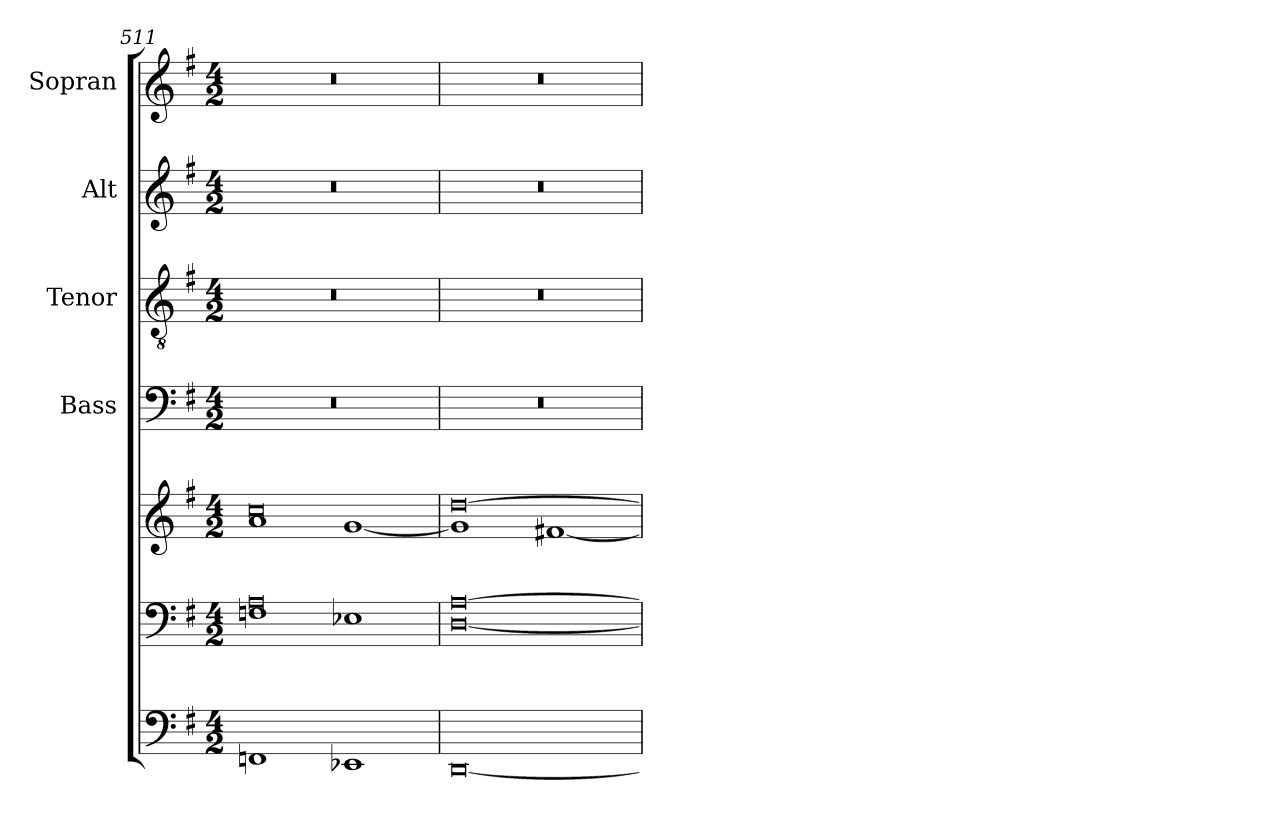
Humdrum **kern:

**kern	**kern	**kern	**kern	**kern	**kern	**kern
*part6	*part5	*part5	*part4	*part3	*part2	*part1
*staff7	*staff6	*staff5	*staff4	*staff3	*staff2	*staff1
*	*	*	*I"Bass	*I"Tenor	*I"Alt	*I"Sopran
*	*	*	*I'B.	*I'T.	*I'A.	*I'S.
!!LO:PB:g=z
*clefF4	*clefF4	*clefG2	*clefF4	*clefGv2	*clefG2	*clefG2
*k[f#]	*k[f#]	*k[f#]	*k[f#]	*k[f#]	*k[f#]	*k[f#]
*G:	*G:	*G:	*G:	*G:	*G:	*G:
*M4/2	*M4/2	*M4/2	*M4/2	*M4/2	*M4/2	*M4/2
=511	=511	=511	=511	=511	=511	=511
*	*^	*^	*	*	*	*
1FFn	0A	1Fn	0cc	1a	0r	0r	0r	0r
1EE-X	.	1E-X	.	[<1g	.	.	.	.
*	*v	*v	*	*	*	*	*	*
=512	=512	=512	=512	=512	=512	=512	=512
[0DD	[0D [0A	[>0dd	1g]	0r	0r	0r	0r
.	.	.	[<1f#X	.	.	.	.
*	*	*v	*v	*	*	*	*
=	=	=	=	=	=	=
*-	*-	*-	*-	*-	*-	*-
